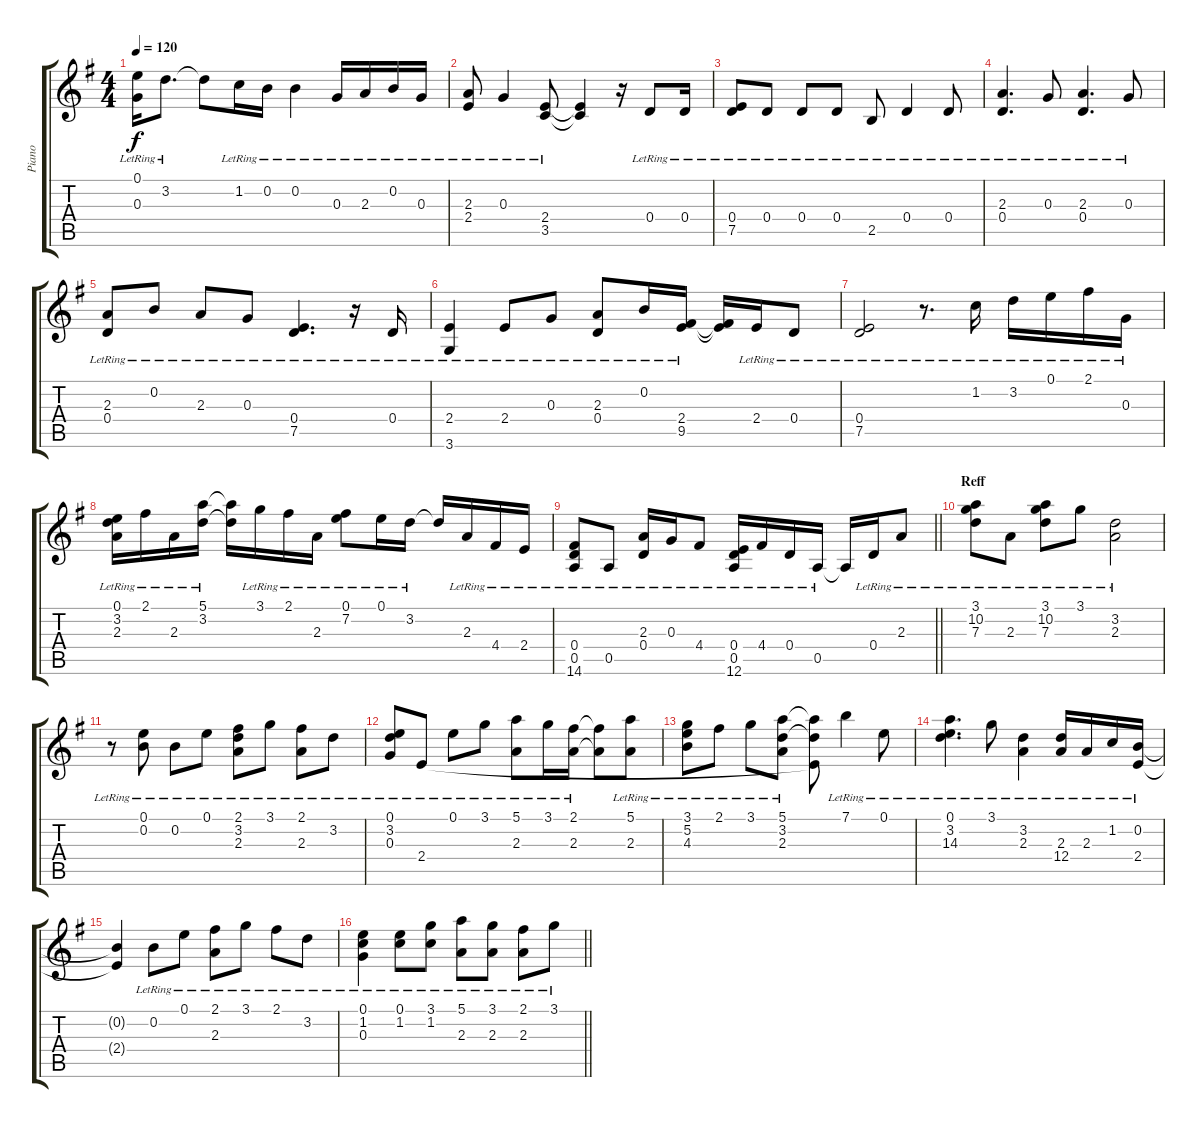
\track ("Piano" "Piano") {instrument acousticguitarnylon}
\staff {score tabs}
\tuning (E4 B3 G3 D3 A2 E2) {hide}
\ts (4 4)
\tempo 120
\clef g2
\ks g
(0.1{lr} 0.3{lr}).16{dy f} 3.2{lr}.8{d} 3.2{t}.8 1.2{lr}.16 0.2{lr}.16 0.2{lr}.4 0.3{lr}.16 2.3{lr}.16 0.2{lr}.16 0.3{lr}.16 |
(2.3{lr} 2.4{lr}).8 0.3{lr}.4 (2.4{lr} 3.5{lr}).8 (2.4{t} 3.5{t}).4 r.16 0.4{lr}.8 0.4{lr}.16 |
(0.4{lr} 7.5{lr}).8 0.4{lr}.8 0.4{lr}.8 0.4{lr}.8 2.5{lr}.8 0.4{lr}.4 0.4{lr}.8 |
(2.3{lr} 0.4{lr}).4{d} 0.3{lr}.8 (2.3{lr} 0.4{lr}).4{d} 0.3{lr}.8 |
(2.3{lr} 0.4{lr}).8 0.2{lr}.8 2.3{lr}.8 0.3{lr}.8 (0.4{lr} 7.5{lr}).4{d} r.16 0.4{lr}.16 |
(2.4{lr} 3.6{lr}).4 2.4{lr}.8 0.3{lr}.8 (2.3{lr} 0.4{lr}).8 0.2{lr}.16 (2.4{lr} 9.5{lr}).16 (2.4{t} 9.5{t}).16 2.4{lr}.16 0.4{lr}.8 |
(0.4{lr} 7.5{lr}).2 r.8{d} 1.2{lr}.16 3.2{lr}.16 0.1{lr}.16 2.1{lr}.16 0.3{lr}.16 |
(0.1{lr} 3.2{lr} 2.3{lr}).16 2.1{lr}.16 2.3{lr}.16 (5.1{lr} 3.2{lr}).16 (5.1{t} 3.2{t}).16 3.1{lr}.16 2.1{lr}.16 2.3{lr}.16 (0.1{lr} 7.2{lr}).8 0.1{lr}.16 3.2{lr}.16 3.2{t}.16 2.3{lr}.16 4.4{lr}.16 2.4{lr}.16 |
\barLineRight lightlight
(0.4{lr} 0.5{lr} 14.6{lr}).8 0.5{lr}.8 (2.3{lr} 0.4{lr}).16 0.3{lr}.16 4.4{lr}.8 (0.4{lr} 0.5{lr} 12.6{lr}).16 4.4{lr}.16 0.4{lr}.16 0.5{lr}.16 0.5{t}.16 0.4{lr}.16 2.3{lr}.8 |
\section ("" "Reff")
(3.1{lr} 10.2{lr} 7.3{lr}).8 2.3{lr}.8 (3.1{lr} 10.2{lr} 7.3{lr}).8 3.1{lr}.8 (3.2{lr} 2.3{lr}).2 |
r.8 (0.1{lr} 0.2{lr}).8 0.2{lr}.8 0.1{lr}.8 (2.1{lr} 3.2{lr} 2.3{lr}).8 3.1{lr}.8 (2.1{lr} 2.3{lr}).8 3.2{lr}.8 |
(0.1{lr} 3.2{lr} 0.3{lr}).8 2.4{lr}.8 0.1{lr}.8 3.1{lr}.8 (5.1{lr} 2.3{lr}).8 3.1{lr}.16 (2.1{lr} 2.3{lr}).16 (2.1{t} 2.3{t}).8 (5.1{lr} 2.3{lr}).8 |
(3.1{lr} 5.2{lr} 4.3{lr}).8 2.1{lr}.8 3.1{lr}.8 (5.1{lr} 3.2{lr} 2.3{lr}).8 (5.1{t} 3.2{t} 2.4{t}).8 7.1{lr}.4 0.1{lr}.8 |
(0.1{lr} 3.2{lr} 14.3{lr}).4{d} 3.1{lr}.8 (3.2{lr} 2.3{lr}).4 (2.3{lr} 12.4{lr}).16 2.3{lr}.16 1.2{lr}.16 (0.2{lr} 2.4{lr}).16 |
(0.2{t} 2.4{t}).4 0.2{lr}.8 0.1{lr}.8 (2.1{lr} 2.3{lr}).8 3.1{lr}.8 2.1{lr}.8 3.2{lr}.8 |
\barLineRight lightlight
(0.1{lr} 1.2{lr} 0.3{lr}).4 (0.1{lr} 1.2{lr}).8 (3.1{lr} 1.2{lr}).8 (5.1{lr} 2.3{lr}).8 (3.1{lr} 2.3{lr}).8 (2.1{lr} 2.3{lr}).8 3.1{lr}.8
